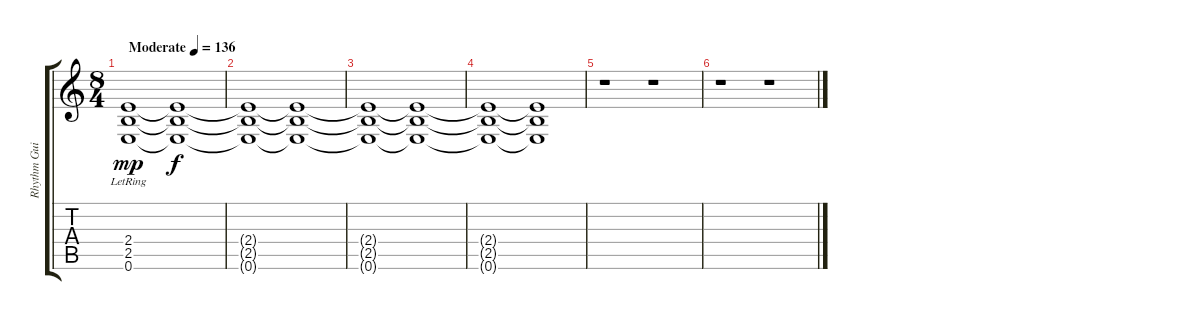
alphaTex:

\track ("Rhythm Guitar" "Rhythm Gui") {instrument distortionguitar}
\staff {score tabs}
\tuning (E4 B3 G3 D3 A2 E2) {hide}
\ts (8 4)
\tempo (136 "Moderate")
\clef g2
\ks c
(2.4{lr} 2.5 0.6).1{dy mp instrument distortionguitar} (2.4{t} 2.5{t} 0.6{t}).1{dy f} |
(2.4{t} 2.5{t} 0.6{t}).1 (2.4{t} 2.5{t} 0.6{t}).1 |
(2.4{t} 2.5{t} 0.6{t}).1 (2.4{t} 2.5{t} 0.6{t}).1 |
(2.4{t} 2.5{t} 0.6{t}).1 (2.4{t} 2.5{t} 0.6{t}).1 |
r.1 r.1 |
r.1 r.1
